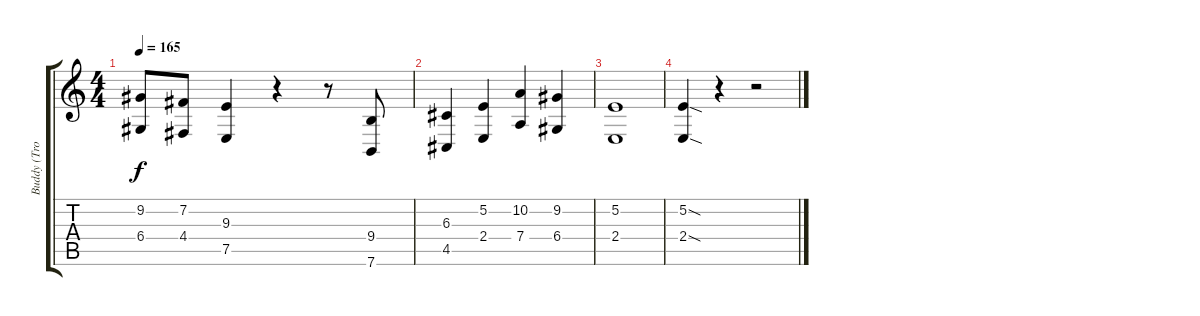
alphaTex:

\track ("Buddy (Trombone)" "Buddy (Tro") {instrument trombone}
\staff {score tabs}
\tuning (E4 B3 G3 D3 A2 E2) {hide}
\ts (4 4)
\tempo 165
\clef g2
\ks c
(9.2 6.4).8{dy f} (7.2 4.4).8 (9.3 7.5).4 r.4 r.8 (9.4 7.6).8 |
(6.3 4.5).4 (5.2 2.4).4 (10.2 7.4).4 (9.2 6.4).4 |
(5.2 2.4).1 |
(5.2{sod} 2.4{sod}).4 r.4 r.2
